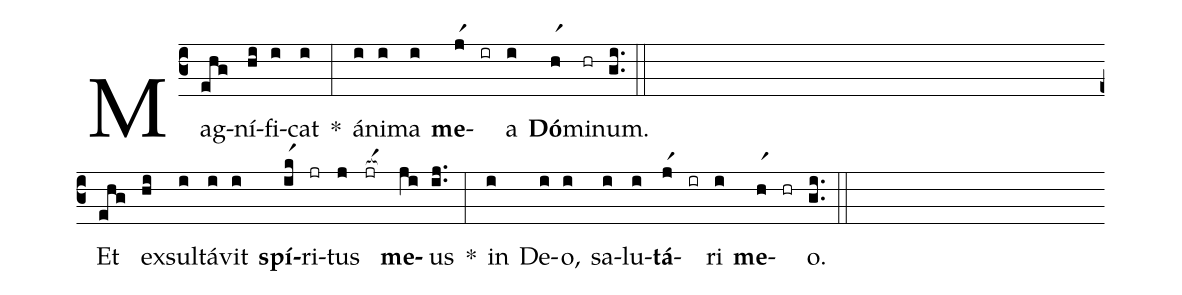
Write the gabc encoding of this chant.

%%
(c3)
Mag(ehg)ní(hi)fi(i)cat(i) *(:)
á(i)ni(i)ma(i) <b>me</b>-(jr1) (ir) a(i) <b>Dó</b>(hr1)mi(hr)num.(g.i.) (::Z)

Et(ehg) ex(hi)sul(i)tá(i)vit(i) <b>spí</b>(ikr1)ri(jr)tus(j) (jr[ocba:1{]) <b>me</b>(j[ocba:1}]i)us(i.j.) *(:)
in(i) De(i)o,(i) sa(i)lu(i)<b>tá</b>-(jr1) (ir) ri(i) <b>me</b>-(hr1) (hr) o.(g.i.) (::)
